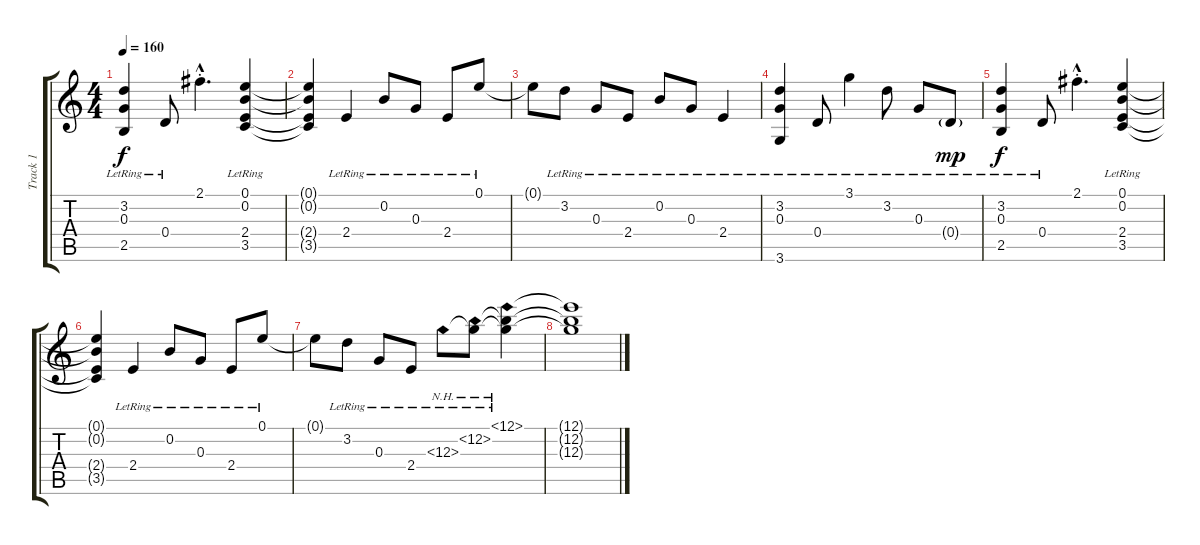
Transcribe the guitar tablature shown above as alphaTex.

\track ("Track 1" "Track 1") {instrument acousticguitarsteel}
\staff {score tabs}
\tuning (E4 B3 G3 D3 A2 E2) {hide}
\ts (4 4)
\tempo 160
\clef g2
\ks c
(3.2{lr} 0.3{lr} 2.5{lr}).4{dy f} 0.4{lr}.8 2.1{hac st}.4{d} (0.1{lr} 0.2{lr} 2.4{lr} 3.5{lr}).4 |
(0.1{t} 0.2{t} 2.4{t} 3.5{t}).4 2.4{lr}.4 0.2{lr}.8 0.3{lr}.8 2.4{lr}.8 0.1{lr}.8 |
0.1{t}.8 3.2{lr}.8 0.3{lr}.8 2.4{lr}.8 0.2{lr}.8 0.3{lr}.8 2.4{lr}.4 |
(3.2{lr} 0.3{lr} 3.6{lr}).4 0.4{lr}.8 3.1{lr}.4 3.2{lr}.8 0.3{lr}.8 0.4{g lr}.8{dy mp} |
(3.2{lr} 0.3{lr} 2.5{lr}).4{dy f} 0.4{lr}.8 2.1{hac st}.4{d} (0.1{lr} 0.2{lr} 2.4{lr} 3.5{lr}).4 |
(0.1{t} 0.2{t} 2.4{t} 3.5{t}).4 2.4{lr}.4 0.2{lr}.8 0.3{lr}.8 2.4{lr}.8 0.1{lr}.8 |
0.1{t}.8 3.2{lr}.8 0.3{lr}.8 2.4{lr}.8 12.3{nh lr}.8 (12.2{nh lr} 12.3{t}).8 (12.1{nh lr} 12.2{t} 12.3{t}).4 |
(12.1{t} 12.2{t} 12.3{t}).1
